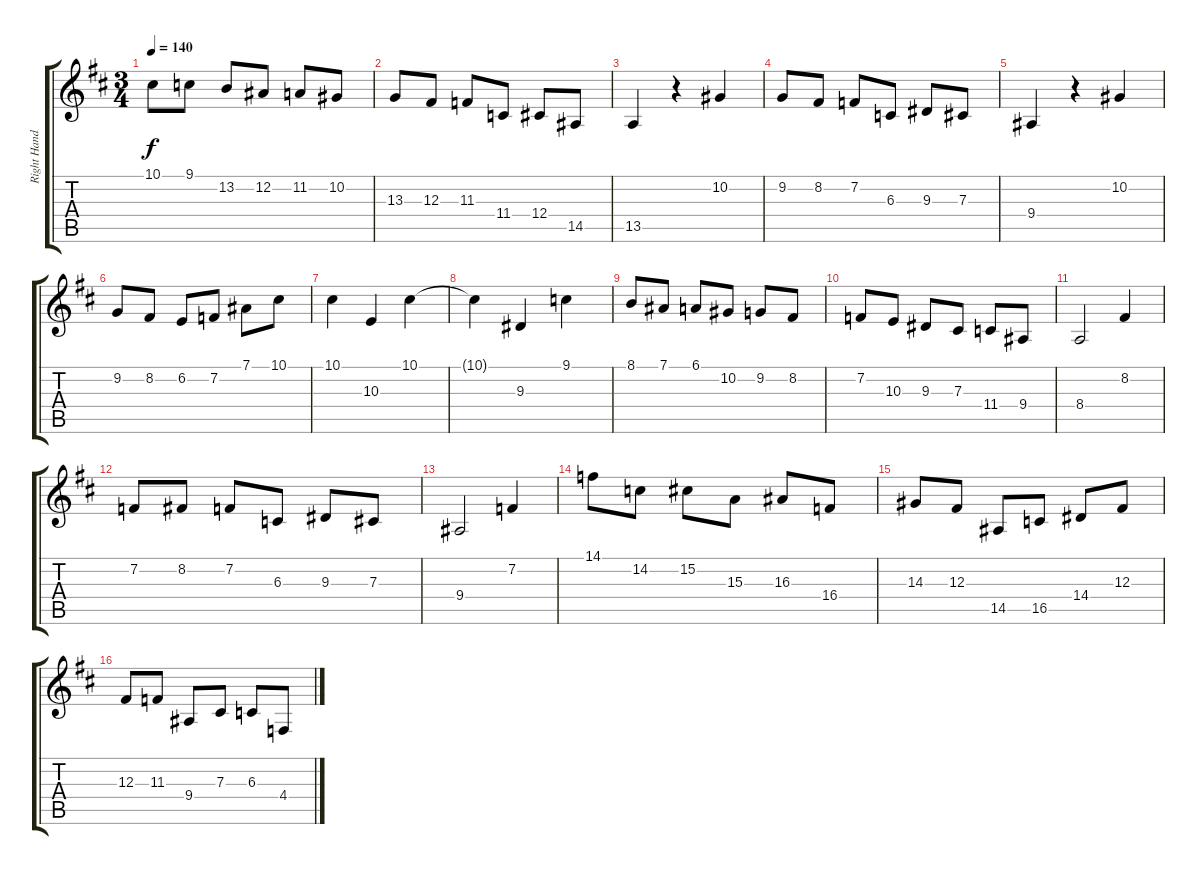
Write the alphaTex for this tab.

\track ("Right Hand Lead" "Right Hand") {instrument acousticgrandpiano}
\staff {score tabs}
\tuning (Eb4 Bb3 Gb3 Db3 Ab2 Eb2) {hide}
\ts (3 4)
\tempo 140
\clef g2
\ks d
10.1.8{dy f} 9.1.8 13.2.8 12.2.8 11.2.8 10.2.8 |
13.3.8 12.3.8 11.3.8 11.4.8 12.4.8 14.5.8 |
13.5.4 r.4 10.2.4 |
9.2.8 8.2.8 7.2.8 6.3.8 9.3.8 7.3.8 |
9.4.4 r.4 10.2.4 |
9.2.8 8.2.8 6.2.8 7.2.8 7.1.8 10.1.8 |
10.1.4 10.3.4 10.1.4 |
10.1{t}.4 9.3.4 9.1.4 |
8.1.8 7.1.8 6.1.8 10.2.8 9.2.8 8.2.8 |
7.2.8 10.3.8 9.3.8 7.3.8 11.4.8 9.4.8 |
8.4.2 8.2.4 |
7.2.8 8.2.8 7.2.8 6.3.8 9.3.8 7.3.8 |
9.4.2 7.2.4 |
14.1.8 14.2.8 15.2.8 15.3.8 16.3.8 16.4.8 |
14.3.8 12.3.8 14.5.8 16.5.8 14.4.8 12.3.8 |
12.3.8 11.3.8 9.4.8 7.3.8 6.3.8 4.4.8
